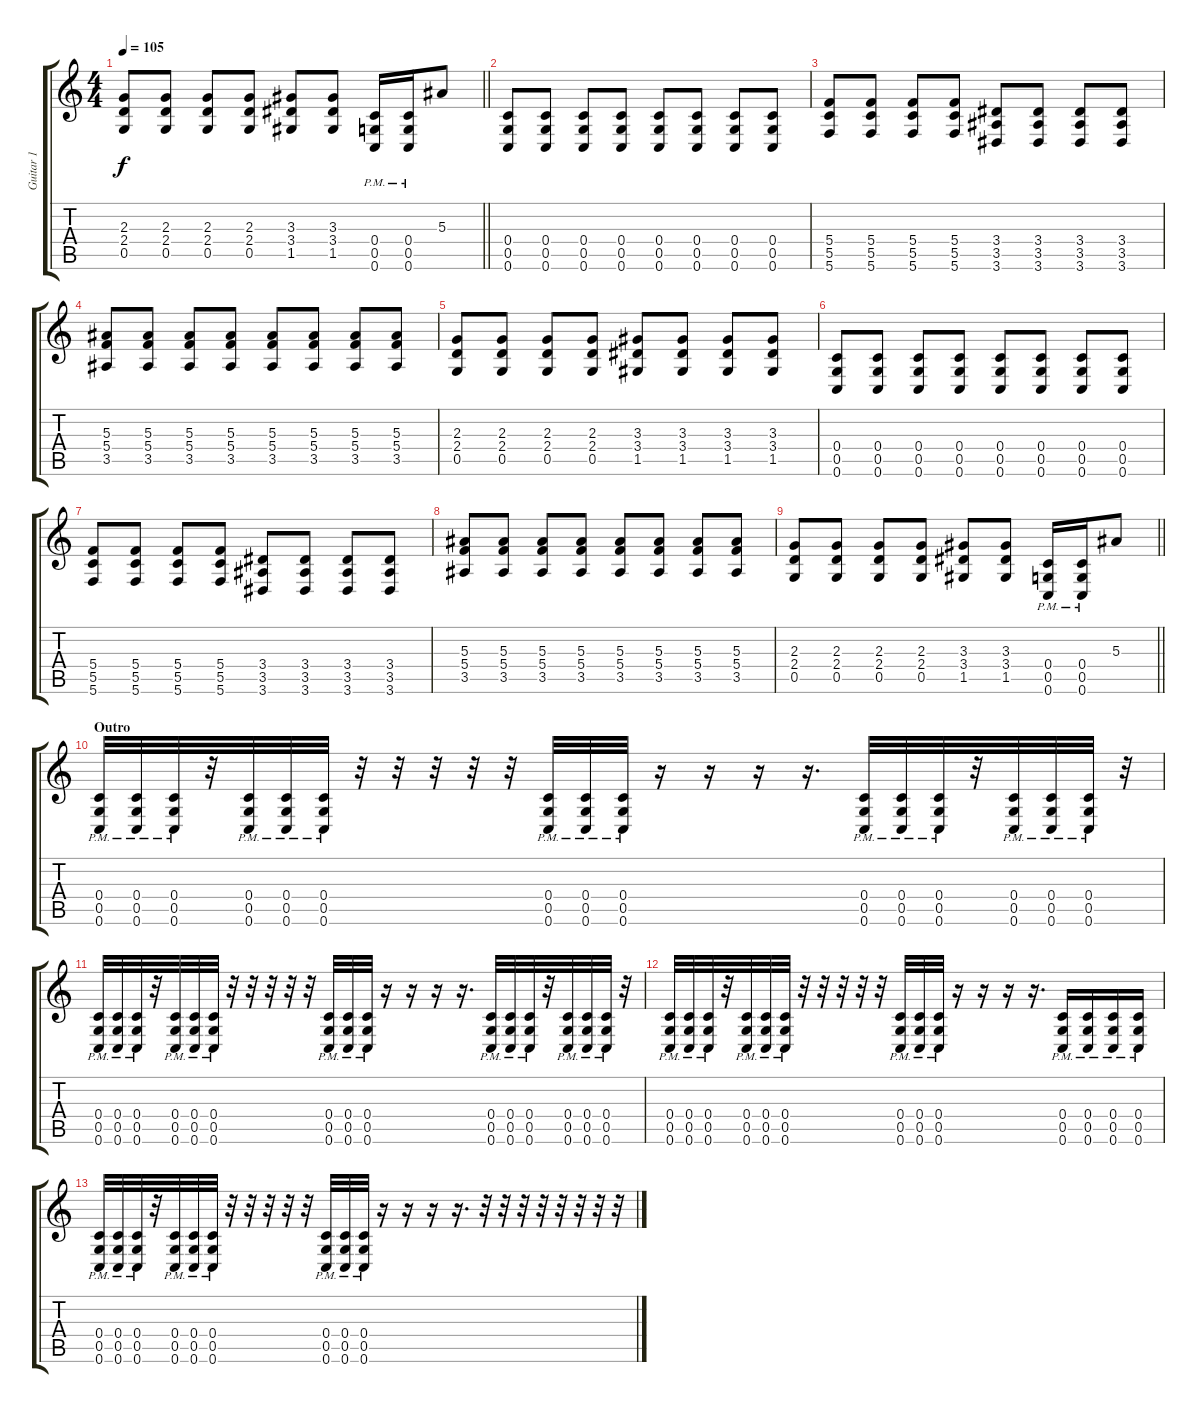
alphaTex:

\track ("Guitar 1" "Guitar 1") {instrument distortionguitar}
\staff {score tabs}
\tuning (D4 A3 F3 C3 G2 C2) {hide}
\ts (4 4)
\tempo 105
\clef g2
\barLineRight lightlight
\ks c
(2.3 2.4 0.5).8{dy f} (2.3 2.4 0.5).8 (2.3 2.4 0.5).8 (2.3 2.4 0.5).8 (3.3 3.4 1.5).8 (3.3 3.4 1.5).8 (0.4{pm} 0.5{pm} 0.6).16 (0.4{pm} 0.5{pm} 0.6).16 5.3.8 |
(0.4 0.5 0.6).8 (0.4 0.5 0.6).8 (0.4 0.5 0.6).8 (0.4 0.5 0.6).8 (0.4 0.5 0.6).8 (0.4 0.5 0.6).8 (0.4 0.5 0.6).8 (0.4 0.5 0.6).8 |
(5.4 5.5 5.6).8 (5.4 5.5 5.6).8 (5.4 5.5 5.6).8 (5.4 5.5 5.6).8 (3.4 3.5 3.6).8 (3.4 3.5 3.6).8 (3.4 3.5 3.6).8 (3.4 3.5 3.6).8 |
(5.3 5.4 3.5).8 (5.3 5.4 3.5).8 (5.3 5.4 3.5).8 (5.3 5.4 3.5).8 (5.3 5.4 3.5).8 (5.3 5.4 3.5).8 (5.3 5.4 3.5).8 (5.3 5.4 3.5).8 |
(2.3 2.4 0.5).8 (2.3 2.4 0.5).8 (2.3 2.4 0.5).8 (2.3 2.4 0.5).8 (3.3 3.4 1.5).8 (3.3 3.4 1.5).8 (3.3 3.4 1.5).8 (3.3 3.4 1.5).8 |
(0.4 0.5 0.6).8 (0.4 0.5 0.6).8 (0.4 0.5 0.6).8 (0.4 0.5 0.6).8 (0.4 0.5 0.6).8 (0.4 0.5 0.6).8 (0.4 0.5 0.6).8 (0.4 0.5 0.6).8 |
(5.4 5.5 5.6).8 (5.4 5.5 5.6).8 (5.4 5.5 5.6).8 (5.4 5.5 5.6).8 (3.4 3.5 3.6).8 (3.4 3.5 3.6).8 (3.4 3.5 3.6).8 (3.4 3.5 3.6).8 |
(5.3 5.4 3.5).8 (5.3 5.4 3.5).8 (5.3 5.4 3.5).8 (5.3 5.4 3.5).8 (5.3 5.4 3.5).8 (5.3 5.4 3.5).8 (5.3 5.4 3.5).8 (5.3 5.4 3.5).8 |
\barLineRight lightlight
(2.3 2.4 0.5).8 (2.3 2.4 0.5).8 (2.3 2.4 0.5).8 (2.3 2.4 0.5).8 (3.3 3.4 1.5).8 (3.3 3.4 1.5).8 (0.4{pm} 0.5{pm} 0.6).16 (0.4{pm} 0.5{pm} 0.6).16 5.3.8 |
\section ("" "Outro")
(0.4{pm} 0.5{pm} 0.6{pm}).32 (0.4{pm} 0.5{pm} 0.6{pm}).32 (0.4{pm} 0.5{pm} 0.6{pm}).32 r.32 (0.4{pm} 0.5{pm} 0.6{pm}).32 (0.4{pm} 0.5{pm} 0.6{pm}).32 (0.4{pm} 0.5{pm} 0.6{pm}).32 r.32 r.32 r.32 r.32 r.32 (0.4{pm} 0.5{pm} 0.6{pm}).32 (0.4{pm} 0.5{pm} 0.6{pm}).32 (0.4{pm} 0.5{pm} 0.6{pm}).32 r.16 r.16 r.16 r.16{d} (0.4{pm} 0.5{pm} 0.6{pm}).32 (0.4{pm} 0.5{pm} 0.6{pm}).32 (0.4{pm} 0.5{pm} 0.6{pm}).32 r.32 (0.4{pm} 0.5{pm} 0.6{pm}).32 (0.4{pm} 0.5{pm} 0.6{pm}).32 (0.4{pm} 0.5{pm} 0.6{pm}).32 r.32 |
(0.4{pm} 0.5{pm} 0.6{pm}).32 (0.4{pm} 0.5{pm} 0.6{pm}).32 (0.4{pm} 0.5{pm} 0.6{pm}).32 r.32 (0.4{pm} 0.5{pm} 0.6{pm}).32 (0.4{pm} 0.5{pm} 0.6{pm}).32 (0.4{pm} 0.5{pm} 0.6{pm}).32 r.32 r.32 r.32 r.32 r.32 (0.4{pm} 0.5{pm} 0.6{pm}).32 (0.4{pm} 0.5{pm} 0.6{pm}).32 (0.4{pm} 0.5{pm} 0.6{pm}).32 r.16 r.16 r.16 r.16{d} (0.4{pm} 0.5{pm} 0.6{pm}).32 (0.4{pm} 0.5{pm} 0.6{pm}).32 (0.4{pm} 0.5{pm} 0.6{pm}).32 r.32 (0.4{pm} 0.5{pm} 0.6{pm}).32 (0.4{pm} 0.5{pm} 0.6{pm}).32 (0.4{pm} 0.5{pm} 0.6{pm}).32 r.32 |
(0.4{pm} 0.5{pm} 0.6{pm}).32 (0.4{pm} 0.5{pm} 0.6{pm}).32 (0.4{pm} 0.5{pm} 0.6{pm}).32 r.32 (0.4{pm} 0.5{pm} 0.6{pm}).32 (0.4{pm} 0.5{pm} 0.6{pm}).32 (0.4{pm} 0.5{pm} 0.6{pm}).32 r.32 r.32 r.32 r.32 r.32 (0.4{pm} 0.5{pm} 0.6{pm}).32 (0.4{pm} 0.5{pm} 0.6{pm}).32 (0.4{pm} 0.5{pm} 0.6{pm}).32 r.16 r.16 r.16 r.16{d} (0.4{pm} 0.5{pm} 0.6{pm}).16 (0.4{pm} 0.5{pm} 0.6{pm}).16 (0.4{pm} 0.5{pm} 0.6{pm}).16 (0.4{pm} 0.5{pm} 0.6{pm}).16 |
(0.4{pm} 0.5{pm} 0.6{pm}).32 (0.4{pm} 0.5{pm} 0.6{pm}).32 (0.4{pm} 0.5{pm} 0.6{pm}).32 r.32 (0.4{pm} 0.5{pm} 0.6{pm}).32 (0.4{pm} 0.5{pm} 0.6{pm}).32 (0.4{pm} 0.5{pm} 0.6{pm}).32 r.32 r.32 r.32 r.32 r.32 (0.4{pm} 0.5{pm} 0.6{pm}).32 (0.4{pm} 0.5{pm} 0.6{pm}).32 (0.4{pm} 0.5{pm} 0.6{pm}).32 r.16 r.16 r.16 r.16{d} r.32 r.32 r.32 r.32 r.32 r.32 r.32 r.32
